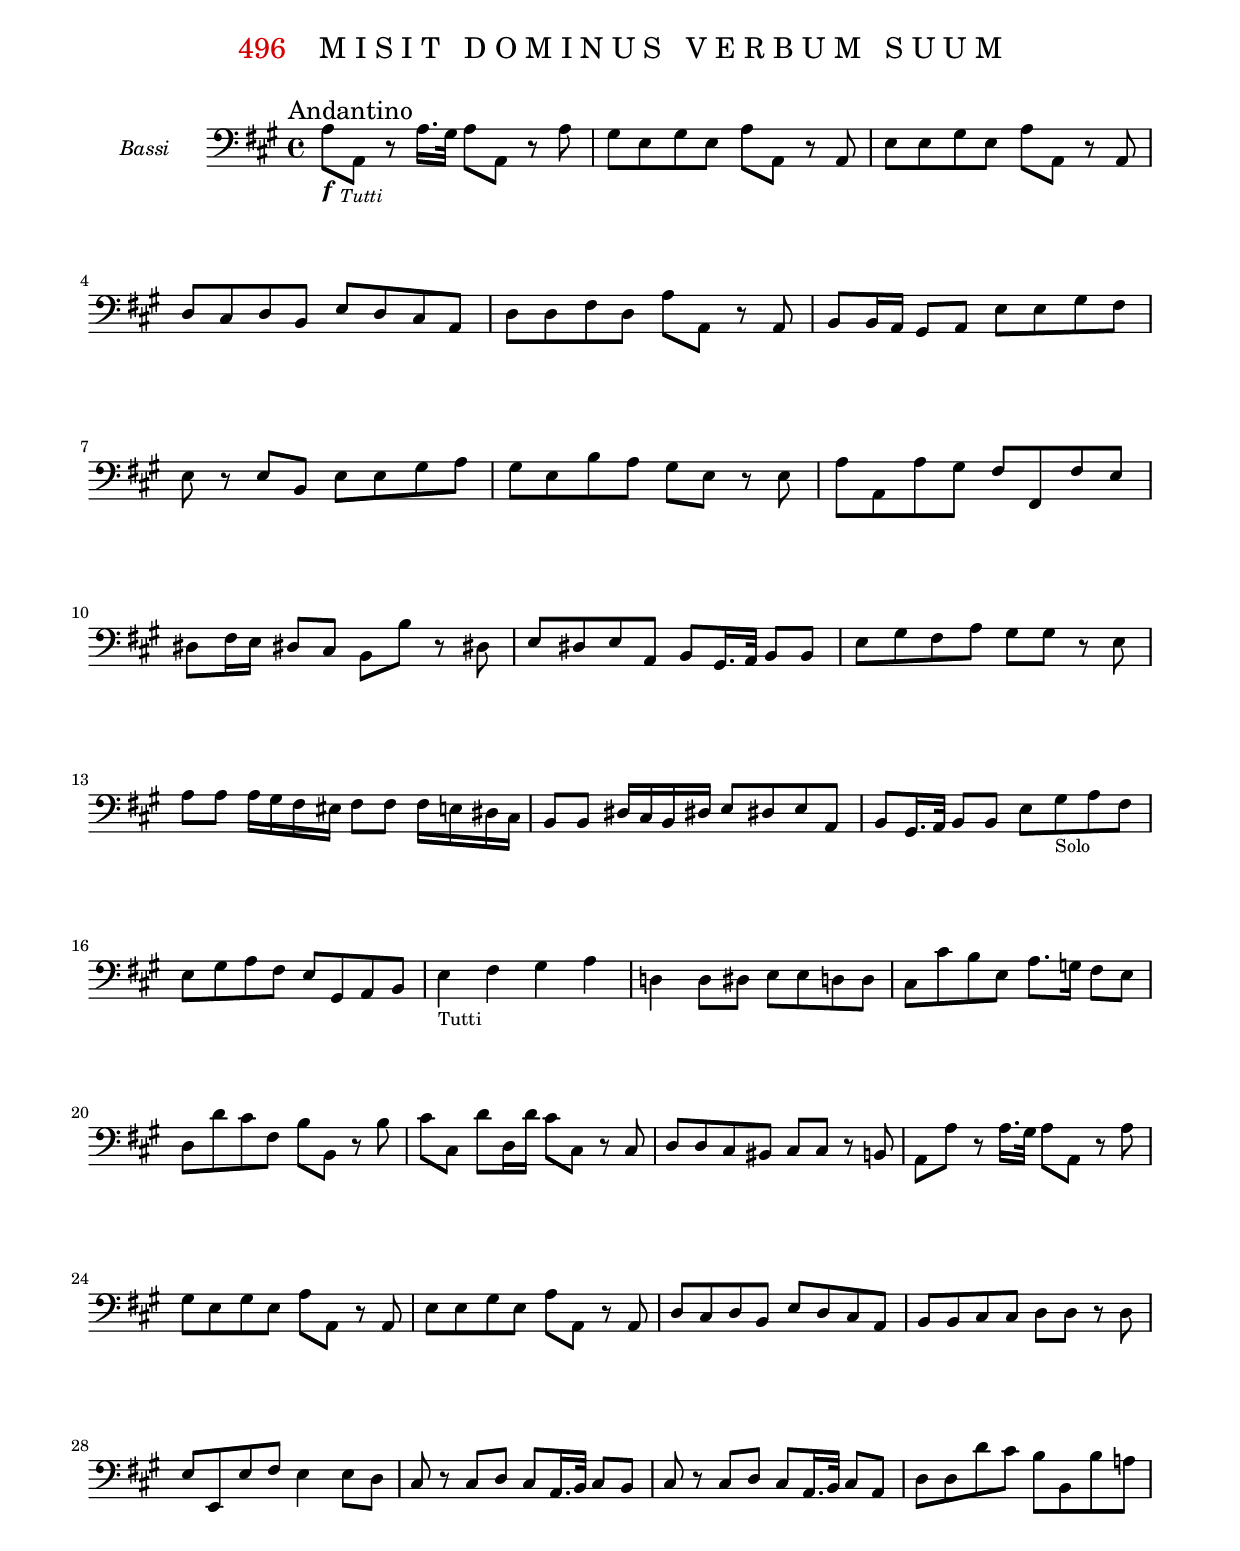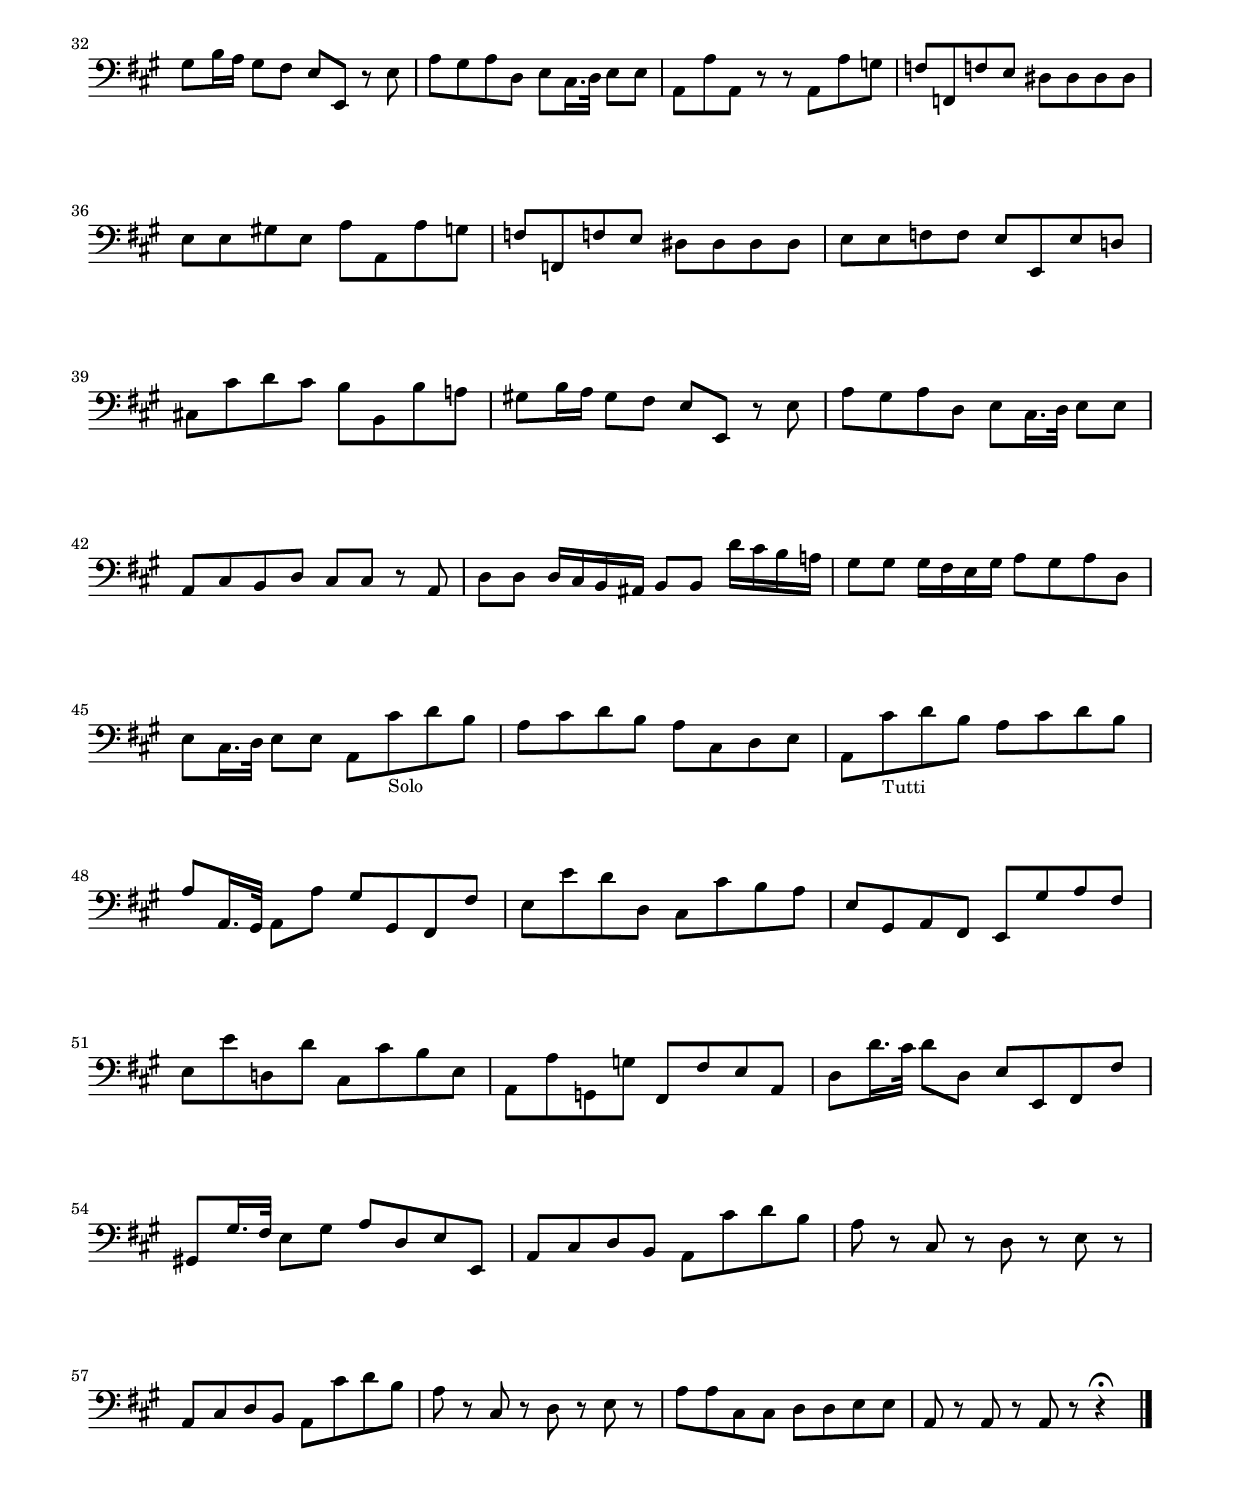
\version "2.22.0"

\include "../../../definitions_main.ly"
\include "../definitions_work.ly"

\paper {
  indent = 2\cm
  top-margin = 1.5\cm
  outer-margin = 1.5\cm
  inner-margin = 1.5\cm
  system-separator-markup = ##f
  system-system-spacing =
    #'((basic-distance . 18)
       (minimum-distance . 18)
       (padding . -100)
       (stretchability . 0))

  top-system-spacing =
    #'((basic-distance . 12)
       (minimum-distance . 12)
       (padding . -100)
       (stretchability . 0))

  top-markup-spacing =
    #'((basic-distance . 0)
       (minimum-distance . 0)
       (padding . -100)
       (stretchability . 0))

  markup-system-spacing =
    #'((basic-distance . 12)
       (minimum-distance . 12)
       (padding . -100)
       (stretchability . 0))

  systems-per-page = #9
}

#(set-global-staff-size 17.82)

\layout {
  \context {
    \Staff
    instrumentName = "Bassi"
  }
}

\book {
  \bookpart {
    \header {
      number = "496"
      title = "M I S I T   D O M I N U S   V E R B U M   S U U M"
    }
    \score {
      <<
        \new Staff { \CDXCVIOrgano }
      >>
    }
  }
}
